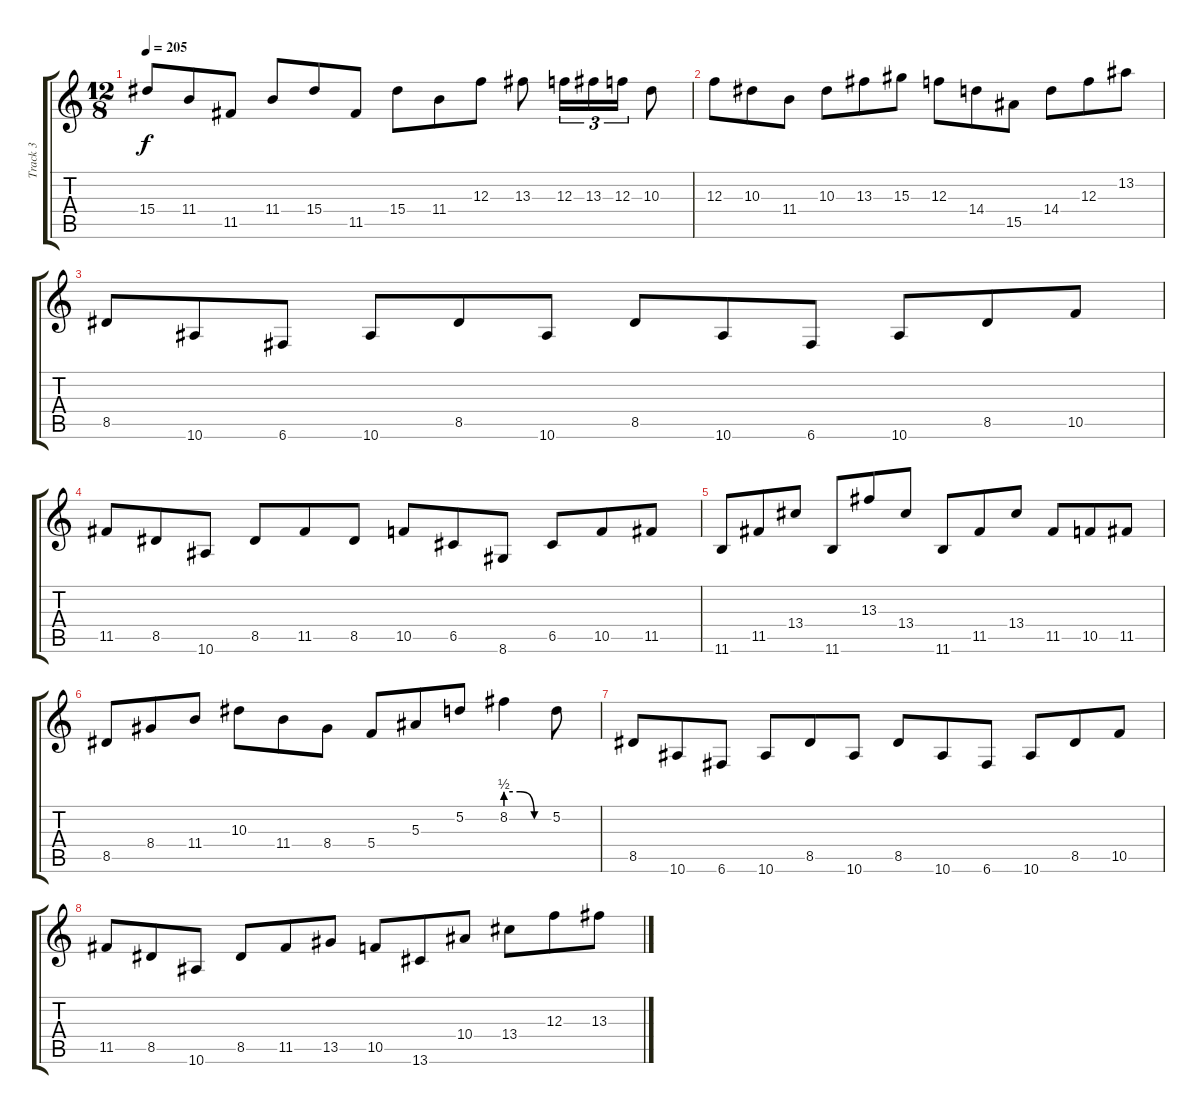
\track ("Track 3" "Track 3") {instrument distortionguitar}
\staff {score tabs}
\tuning (D4 A3 F3 C3 G2 C2) {hide}
\ts (12 8)
\tempo 205
\clef g2
\ks c
15.4.8{dy f} 11.4.8 11.5.8 11.4.8 15.4.8 11.5.8 15.4.8 11.4.8 12.3.8 13.3.8 12.3.16{tu (3 2)} 13.3.16{tu (3 2)} 12.3.16{tu (3 2)} 10.3.8 |
12.3.8 10.3.8 11.4.8 10.3.8 13.3.8 15.3.8 12.3.8 14.4.8 15.5.8 14.4.8 12.3.8 13.2.8 |
8.5.8 10.6.8 6.6.8 10.6.8 8.5.8 10.6.8 8.5.8 10.6.8 6.6.8 10.6.8 8.5.8 10.5.8 |
11.5.8 8.5.8 10.6.8 8.5.8 11.5.8 8.5.8 10.5.8 6.5.8 8.6.8 6.5.8 10.5.8 11.5.8 |
11.6.8 11.5.8 13.4.8 11.6.8 13.3.8 13.4.8 11.6.8 11.5.8 13.4.8 11.5.8 10.5.8 11.5.8 |
8.5.8 8.4.8 11.4.8 10.3.8 11.4.8 8.4.8 5.4.8 5.3.8 5.2.8 8.2{be (custom 0 2 20 2 40 0 60 0)}.4 5.2.8 |
8.5.8 10.6.8 6.6.8 10.6.8 8.5.8 10.6.8 8.5.8 10.6.8 6.6.8 10.6.8 8.5.8 10.5.8 |
11.5.8 8.5.8 10.6.8 8.5.8 11.5.8 13.5.8 10.5.8 13.6.8 10.4.8 13.4.8 12.3.8 13.3.8
